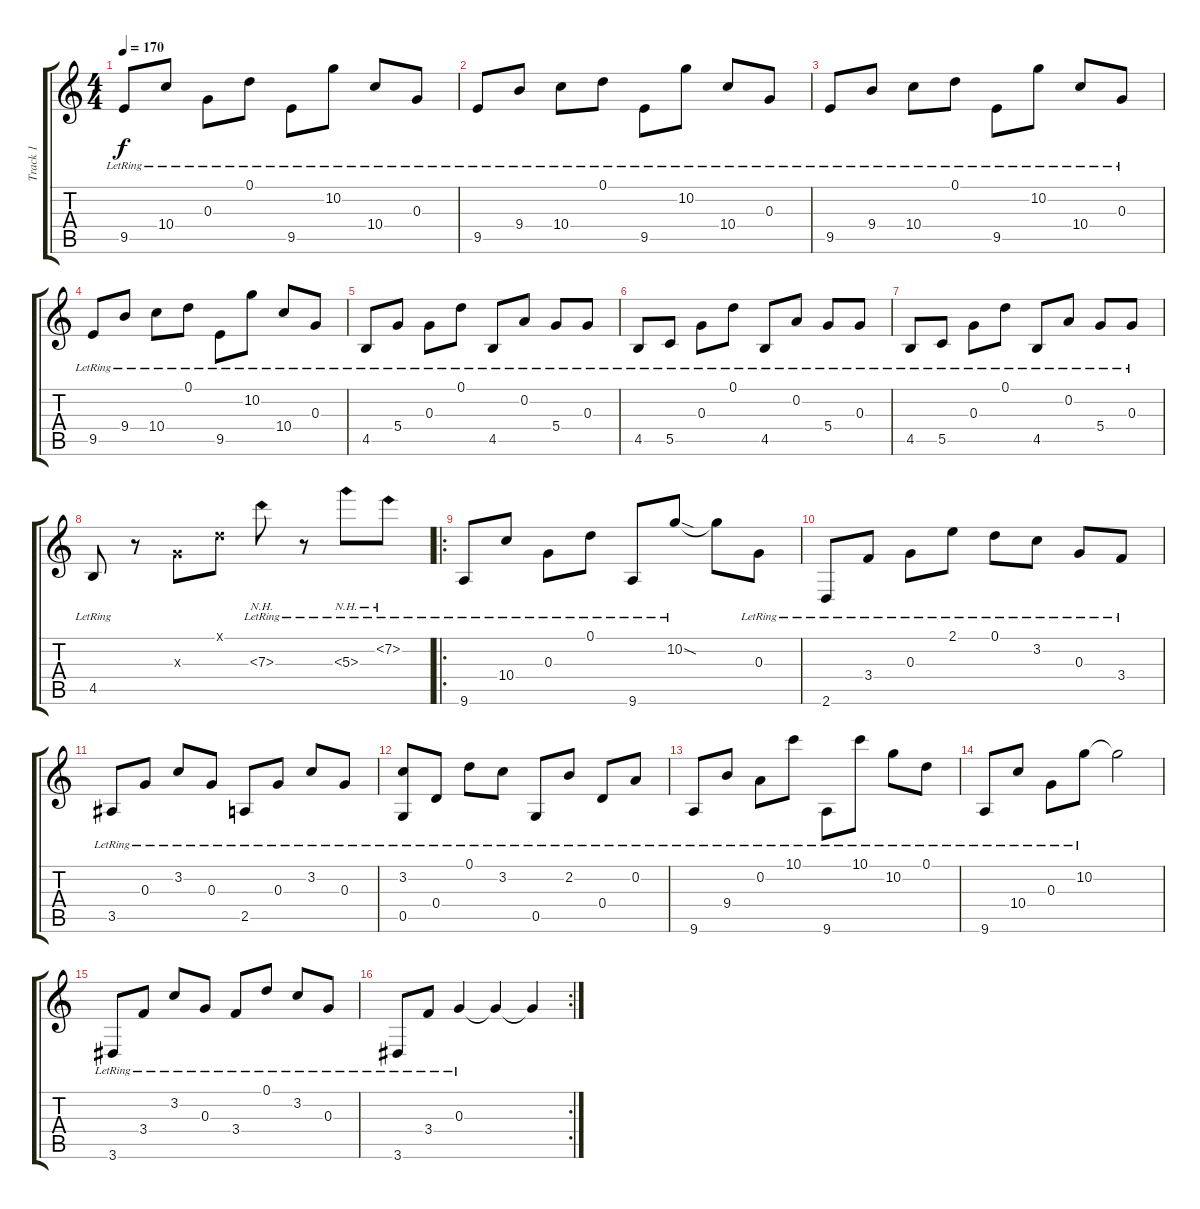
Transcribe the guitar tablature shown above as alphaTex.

\track ("Track 1" "Track 1") {instrument acousticguitarsteel}
\staff {score tabs}
\tuning (D4 A3 G3 D3 G2 C2) {hide}
\ts (4 4)
\tempo 170
\clef g2
\ks c
9.5{lr}.8{dy f} 10.4{lr}.8 0.3{lr}.8 0.1{lr}.8 9.5{lr}.8 10.2{lr}.8 10.4{lr}.8 0.3{lr}.8 |
9.5{lr}.8 9.4{lr}.8 10.4{lr}.8 0.1{lr}.8 9.5{lr}.8 10.2{lr}.8 10.4{lr}.8 0.3{lr}.8 |
9.5{lr}.8 9.4{lr}.8 10.4{lr}.8 0.1{lr}.8 9.5{lr}.8 10.2{lr}.8 10.4{lr}.8 0.3{lr}.8 |
9.5{lr}.8 9.4{lr}.8 10.4{lr}.8 0.1{lr}.8 9.5{lr}.8 10.2{lr}.8 10.4{lr}.8 0.3{lr}.8 |
4.5{lr}.8 5.4{lr}.8 0.3{lr}.8 0.1{lr}.8 4.5{lr}.8 0.2{lr}.8 5.4{lr}.8 0.3{lr}.8 |
4.5{lr}.8 5.5{lr}.8 0.3{lr}.8 0.1{lr}.8 4.5{lr}.8 0.2{lr}.8 5.4{lr}.8 0.3{lr}.8 |
4.5{lr}.8 5.5{lr}.8 0.3{lr}.8 0.1{lr}.8 4.5{lr}.8 0.2{lr}.8 5.4{lr}.8 0.3{lr}.8 |
4.5{lr}.8 r.8 0.3{x}.8 0.1{x}.8 7.3{nh lr}.8 r.8 5.3{nh lr}.8 7.2{nh lr}.8 |
\ro
9.6{lr}.8 10.4{lr}.8 0.3{lr}.8 0.1{lr}.8 9.6{lr}.8 10.2{sod lr}.8 10.2{t}.8 0.3{lr}.8 |
2.6{lr}.8 3.4{lr}.8 0.3{lr}.8 2.1{lr}.8 0.1{lr}.8 3.2{lr}.8 0.3{lr}.8 3.4{lr}.8 |
3.5{lr}.8 0.3{lr}.8 3.2{lr}.8 0.3{lr}.8 2.5{lr}.8 0.3{lr}.8 3.2{lr}.8 0.3{lr}.8 |
(3.2{lr} 0.5{lr}).8 0.4{lr}.8 0.1{lr}.8 3.2{lr}.8 0.5{lr}.8 2.2{lr}.8 0.4{lr}.8 0.2{lr}.8 |
9.6{lr}.8 9.4{lr}.8 0.2{lr}.8 10.1{lr}.8 9.6{lr}.8 10.1{lr}.8 10.2{lr}.8 0.1{lr}.8 |
9.6{lr}.8 10.4{lr}.8 0.3{lr}.8 10.2{lr}.8 10.2{t}.2 |
3.6{lr}.8 3.4{lr}.8 3.2{lr}.8 0.3{lr}.8 3.4{lr}.8 0.1{lr}.8 3.2{lr}.8 0.3{lr}.8 |
\rc 2
3.6{lr}.8 3.4{lr}.8 0.3{lr}.4 0.3{t}.4 0.3{t}.4
